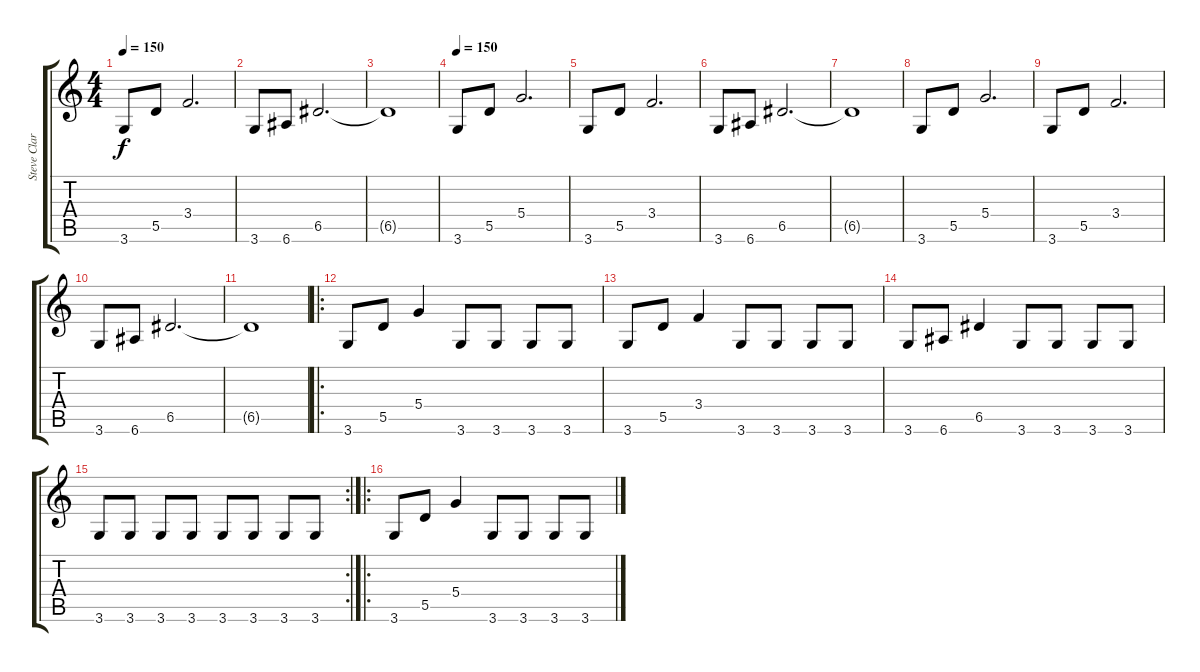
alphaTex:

\track ("Steve Clark" "Steve Clar") {instrument distortionguitar}
\staff {score tabs}
\tuning (E4 B3 G3 D3 A2 E2) {hide}
\ts (4 4)
\tempo 150
\clef g2
\ks c
3.6.8{dy f} 5.5.8 3.4.2{d} |
3.6.8 6.6.8 6.5.2{d} |
6.5{t}.1 |
\tempo 150
3.6.8 5.5.8 5.4.2{d} |
3.6.8 5.5.8 3.4.2{d} |
3.6.8 6.6.8 6.5.2{d} |
6.5{t}.1 |
3.6.8 5.5.8 5.4.2{d} |
3.6.8 5.5.8 3.4.2{d} |
3.6.8 6.6.8 6.5.2{d} |
6.5{t}.1 |
\ro
3.6.8 5.5.8 5.4.4 3.6.8 3.6.8 3.6.8 3.6.8 |
3.6.8 5.5.8 3.4.4 3.6.8 3.6.8 3.6.8 3.6.8 |
3.6.8 6.6.8 6.5.4 3.6.8 3.6.8 3.6.8 3.6.8 |
\rc 2
3.6.8 3.6.8 3.6.8 3.6.8 3.6.8 3.6.8 3.6.8 3.6.8 |
\ro
3.6.8 5.5.8 5.4.4 3.6.8 3.6.8 3.6.8 3.6.8
